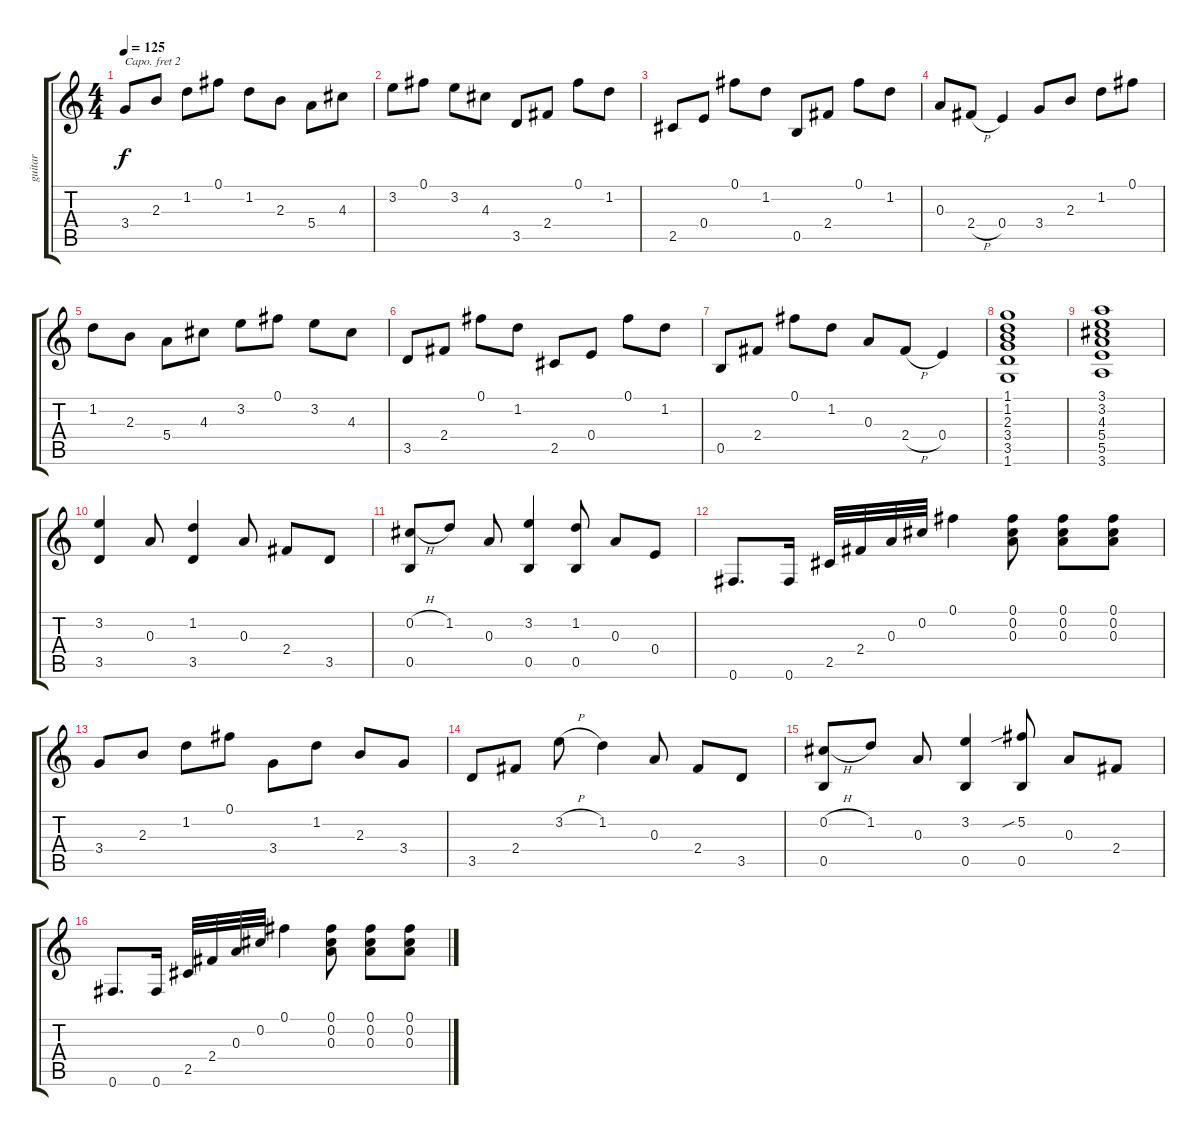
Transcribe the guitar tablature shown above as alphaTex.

\track ("guitar" "guitar") {instrument acousticguitarsteel}
\staff {score tabs}
\capo 2
\tuning (E4 B3 G3 D3 A2 E2) {hide}
\ts (4 4)
\tempo 125
\clef g2
\ks c
3.4.8{dy f} 2.3.8 1.2.8 0.1.8 1.2.8 2.3.8 5.4.8 4.3.8 |
3.2.8 0.1.8 3.2.8 4.3.8 3.5.8 2.4.8 0.1.8 1.2.8 |
2.5.8 0.4.8 0.1.8 1.2.8 0.5.8 2.4.8 0.1.8 1.2.8 |
0.3.8 2.4{h}.8 0.4.4 3.4.8 2.3.8 1.2.8 0.1.8 |
1.2.8 2.3.8 5.4.8 4.3.8 3.2.8 0.1.8 3.2.8 4.3.8 |
3.5.8 2.4.8 0.1.8 1.2.8 2.5.8 0.4.8 0.1.8 1.2.8 |
0.5.8 2.4.8 0.1.8 1.2.8 0.3.8 2.4{h}.8 0.4.4 |
(1.1 1.2 2.3 3.4 3.5 1.6).1 |
(3.1 3.2 4.3 5.4 5.5 3.6).1 |
(3.2 3.5).4 0.3.8 (1.2 3.5).4 0.3.8 2.4.8 3.5.8 |
(0.2{h} 0.5).8 1.2.8 0.3.8 (3.2 0.5).4 (1.2 0.5).8 0.3.8 0.4.8 |
0.6.8{d} 0.6.16 2.5.32 2.4.32 0.3.32 0.2.32 0.1.4 (0.1 0.2 0.3).8 (0.1 0.2 0.3).8 (0.1 0.2 0.3).8 |
3.4.8 2.3.8 1.2.8 0.1.8 3.4.8 1.2.8 2.3.8 3.4.8 |
3.5.8 2.4.8 3.2{h}.8 1.2.4 0.3.8 2.4.8 3.5.8 |
(0.2{h} 0.5).8 1.2.8 0.3.8 (3.2 0.5).4 (5.2{sib} 0.5).8 0.3.8 2.4.8 |
0.6.8{d} 0.6.16 2.5.32 2.4.32 0.3.32 0.2.32 0.1.4 (0.1 0.2 0.3).8 (0.1 0.2 0.3).8 (0.1 0.2 0.3).8
